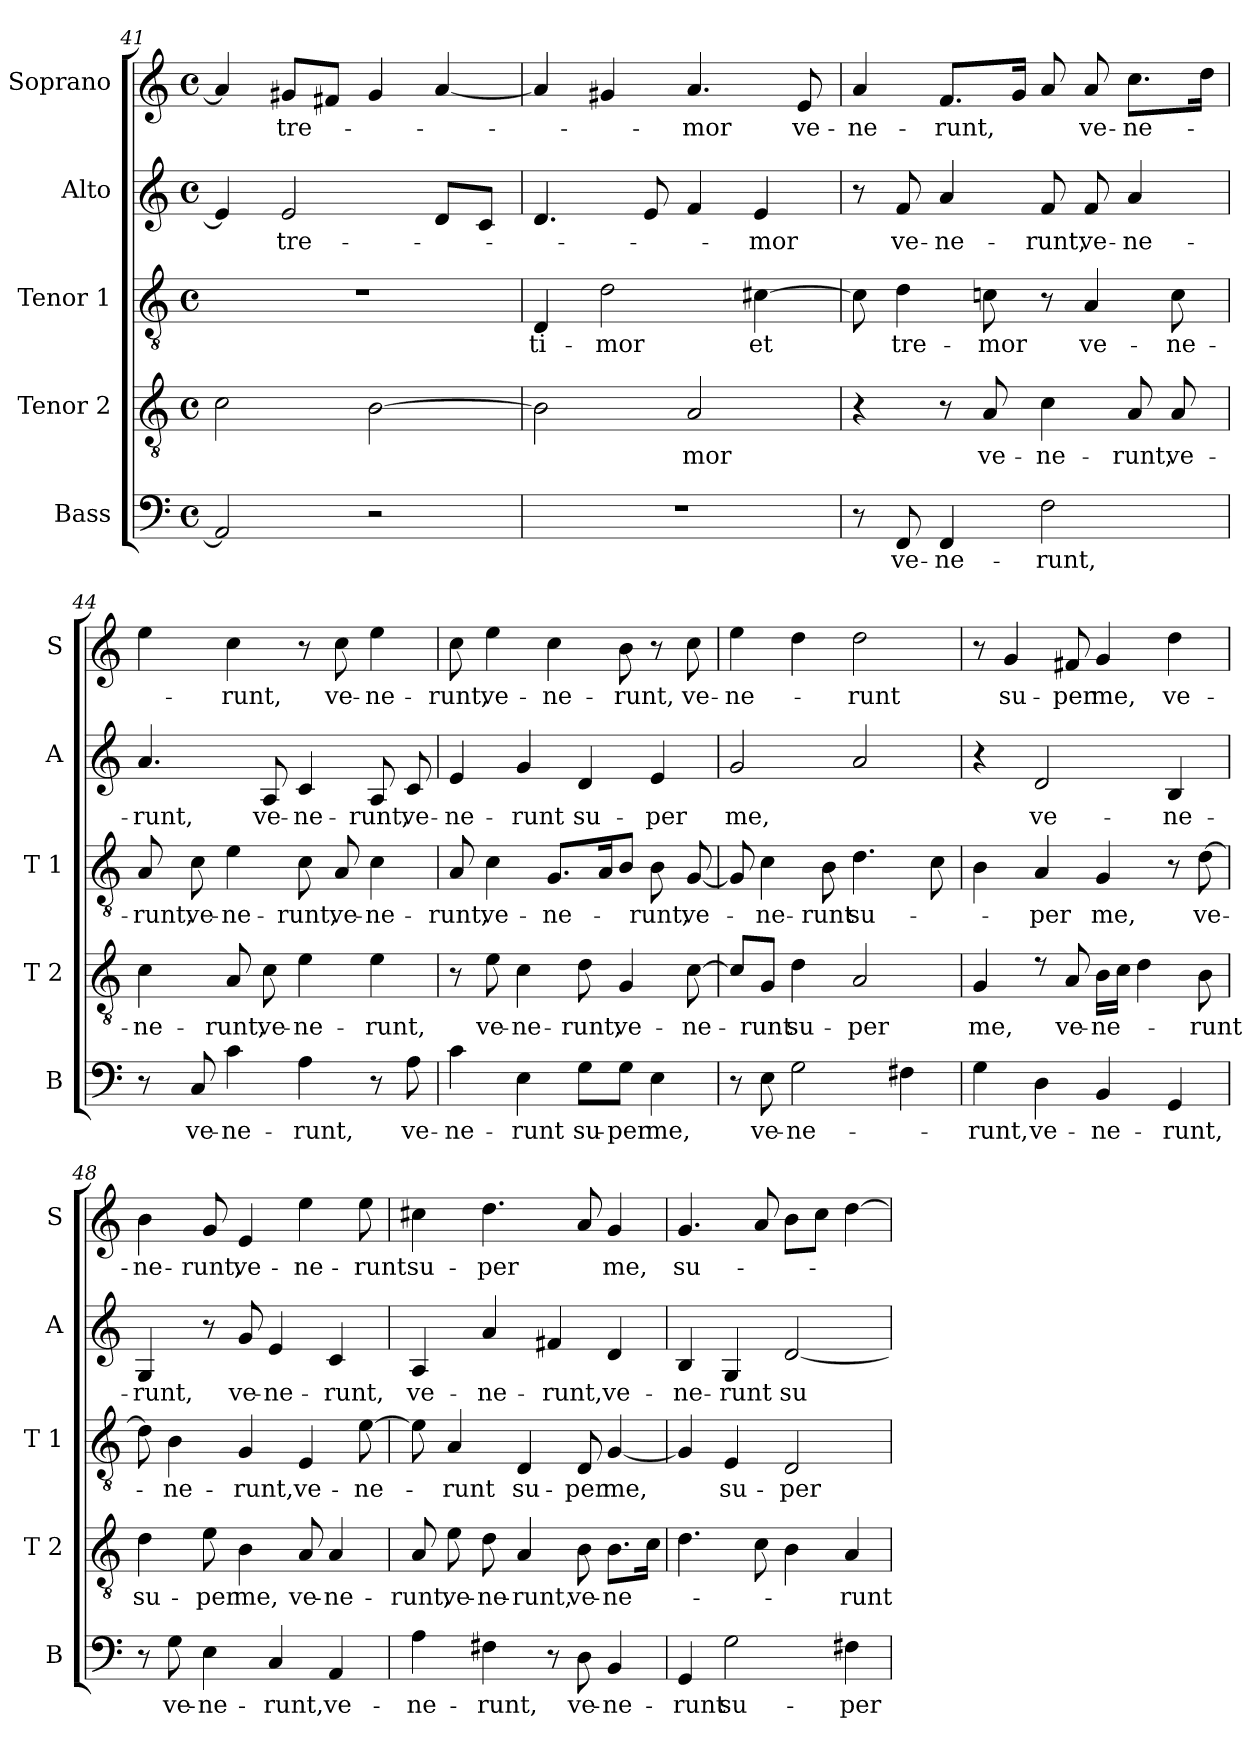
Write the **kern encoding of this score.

**kern	**text	**kern	**text	**kern	**text	**kern	**text	**kern	**text
*part5	*part5	*part4	*part4	*part3	*part3	*part2	*part2	*part1	*part1
*staff5	*staff5	*staff4	*staff4	*staff3	*staff3	*staff2	*staff2	*staff1	*staff1
*I"Bass	*	*I"Tenor 2	*	*I"Tenor 1	*	*I"Alto	*	*I"Soprano	*
*I'B	*	*I'T 2	*	*I'T 1	*	*I'A	*	*I'S	*
*clefF4	*	*clefGv2	*	*clefGv2	*	*clefG2	*	*clefG2	*
*k[]	*	*k[]	*	*k[]	*	*k[]	*	*k[]	*
*C:	*	*C:	*	*C:	*	*C:	*	*C:	*
*M4/4	*	*M4/4	*	*M4/4	*	*M4/4	*	*M4/4	*
*met(c)	*	*met(c)	*	*met(c)	*	*met(c)	*	*met(c)	*
=41	=41	=41	=41	=41	=41	=41	=41	=41	=41
2AA/]	.	2c\	.	1r	.	4e/]	.	4a/]	.
.	.	.	.	.	.	2e/	tre-	8g#X/L	tre-
.	.	.	.	.	.	.	.	8f#X/J	.
2r	.	[2B\	.	.	.	.	.	4g#/	.
.	.	.	.	.	.	8d/L	.	[4a/	.
.	.	.	.	.	.	8c/J	.	.	.
!!LO:LB:g=z
=42	=42	=42	=42	=42	=42	=42	=42	=42	=42
1r	.	2B\]	.	4D/	ti-	4.d/	.	4a/]	.
.	.	.	.	2d\	-mor	.	.	4g#X/	.
.	.	.	.	.	.	8e/	.	.	.
.	.	2A/	-mor	.	.	4f/	.	4.a/	-mor
.	.	.	.	[4c#X\	et	4e/	-mor	.	.
.	.	.	.	.	.	.	.	8e/	ve-
=43	=43	=43	=43	=43	=43	=43	=43	=43	=43
8r	.	4r	.	8c#\]	.	8r	.	4a/	-ne-
8FF/	ve-	.	.	4d\	tre-	8f/	ve-	.	.
4FF/	-ne-	8r	.	.	.	4a/	-ne-	8.f/L	-runt,
.	.	8A/	ve-	8cn\	-mor	.	.	.	.
.	.	.	.	.	.	.	.	16g/Jk	.
2F\	-runt,	4c\	-ne-	8r	.	8f/	-runt,	8a/	.
.	.	.	.	4A/	ve-	8f/	ve-	8a/	ve-
.	.	8A/	-runt,	.	.	4a/	-ne-	8.cc\L	-ne-
.	.	8A/	ve-	8c\	-ne-	.	.	.	.
.	.	.	.	.	.	.	.	16dd\Jk	.
=44	=44	=44	=44	=44	=44	=44	=44	=44	=44
8r	.	4c\	-ne-	8A/	-runt,	4.a/	-runt,	4ee\	.
8C/	ve-	.	.	8c\	ve-	.	.	.	.
4c\	-ne-	8A/	-runt,	4e\	-ne-	.	.	4cc\	-runt,
.	.	8c\	ve-	.	.	8A/	ve-	.	.
4A\	-runt,	4e\	-ne-	8c\	-runt,	4c/	-ne-	8r	.
.	.	.	.	8A/	ve-	.	.	8cc\	ve-
8r	.	4e\	-runt,	4c\	-ne-	8A/	-runt,	4ee\	-ne-
8A\	ve-	.	.	.	.	8c/	ve-	.	.
!!LO:PB:g=z
=45	=45	=45	=45	=45	=45	=45	=45	=45	=45
4c\	-ne-	8r	.	8A/	-runt,	4e/	-ne-	8cc\	-runt,
.	.	8e\	ve-	4c\	ve-	.	.	4ee\	ve-
4E\	-runt	4c\	-ne-	.	.	4g/	-runt	.	.
.	.	.	.	8.G/L	-ne-	.	.	4cc\	-ne-
8G\L	su-	8d\	-runt,	.	.	4d/	su-	.	.
.	.	.	.	16A/k	.	.	.	.	.
8G\J	-per	4G/	ve-	8B/J	.	.	.	8b\	-runt,
4E\	me,	.	.	8B\	-runt,	4e/	-per	8r	.
.	.	[8c\	-ne-	[8G/	ve-	.	.	8cc\	ve-
=46	=46	=46	=46	=46	=46	=46	=46	=46	=46
8r	.	8c/L]	.	8G/]	.	2g/	me,	4ee\	-ne-
8E\	ve-	8G/J	-runt	4c\	-ne-	.	.	.	.
2G\	-ne-	4d\	su-	.	.	.	.	4dd\	.
.	.	.	.	8B\	-runt	.	.	.	.
.	.	2A/	-per	4.d\	su-	2a/	.	2dd\	-runt
4F#X\	.	.	.	.	.	.	.	.	.
.	.	.	.	8c\	.	.	.	.	.
=47	=47	=47	=47	=47	=47	=47	=47	=47	=47
4G\	-runt,	4G/	me,	4B\	.	4r	.	8r	.
.	.	.	.	.	.	.	.	4g/	su-
4D\	ve-	8rc	.	4A/	-per	2d/	ve-	.	.
.	.	8A/	ve-	.	.	.	.	8f#X/	-per
4BB/	-ne-	16B\LL	-ne-	4G/	me,	.	.	4g/	me,
.	.	16c\JJ	.	.	.	.	.	.	.
.	.	4d\	.	.	.	.	.	.	.
4GG/	-runt,	.	.	8r	.	4B/	-ne-	4dd\	ve-
.	.	8B\	-runt	[8d\	ve-	.	.	.	.
!!LO:LB:g=z
=48	=48	=48	=48	=48	=48	=48	=48	=48	=48
8r	.	4d\	su-	8d\]	.	4G/	-runt,	4b\	-ne-
8G\	ve-	.	.	4B\	-ne-	.	.	.	.
4E\	-ne-	8e\	-per	.	.	8r	.	8g/	-runt,
.	.	4B\	me,	4G/	-runt,	8g/	ve-	4e/	ve-
4C/	-runt,	.	.	.	.	4e/	-ne-	.	.
.	.	8A/	ve-	4E/	ve-	.	.	4ee\	-ne-
4AA/	ve-	4A/	-ne-	.	.	4c/	-runt,	.	.
.	.	.	.	[8e\	-ne-	.	.	8ee\	-runt
=49	=49	=49	=49	=49	=49	=49	=49	=49	=49
4A\	-ne-	8A/	-runt,	8e\]	.	4A/	ve-	4cc#X\	su-
.	.	8e\	ve-	4A/	-runt	.	.	.	.
4F#X\	-runt,	8d\	-ne-	.	.	4a/	-ne-	4.dd\	-per
.	.	4A/	-runt,	4D/	su-	.	.	.	.
8r	.	.	.	.	.	4f#X/	-runt,	.	.
8D\	ve-	8B\	ve-	8D/	-per	.	.	8a/	.
4BB/	-ne-	8.B\L	-ne-	[4G/	me,	4d/	ve-	4g/	me,
.	.	16c\Jk	.	.	.	.	.	.	.
=50	=50	=50	=50	=50	=50	=50	=50	=50	=50
4GG/	-runt	4.d\	.	4G/]	.	4B/	-ne-	4.g/	su-
2G\	su-	.	.	4E/	su-	4G/	-runt	.	.
.	.	8c\	.	.	.	.	.	8a/	.
.	.	4B\	.	2D/	-per	[2d/	su-	8b\L	.
.	.	.	.	.	.	.	.	8cc\J	.
4F#X\	-per	4A/	-runt	.	.	.	.	[4dd\	.
=	=	=	=	=	=	=	=	=	=
*-	*-	*-	*-	*-	*-	*-	*-	*-	*-
